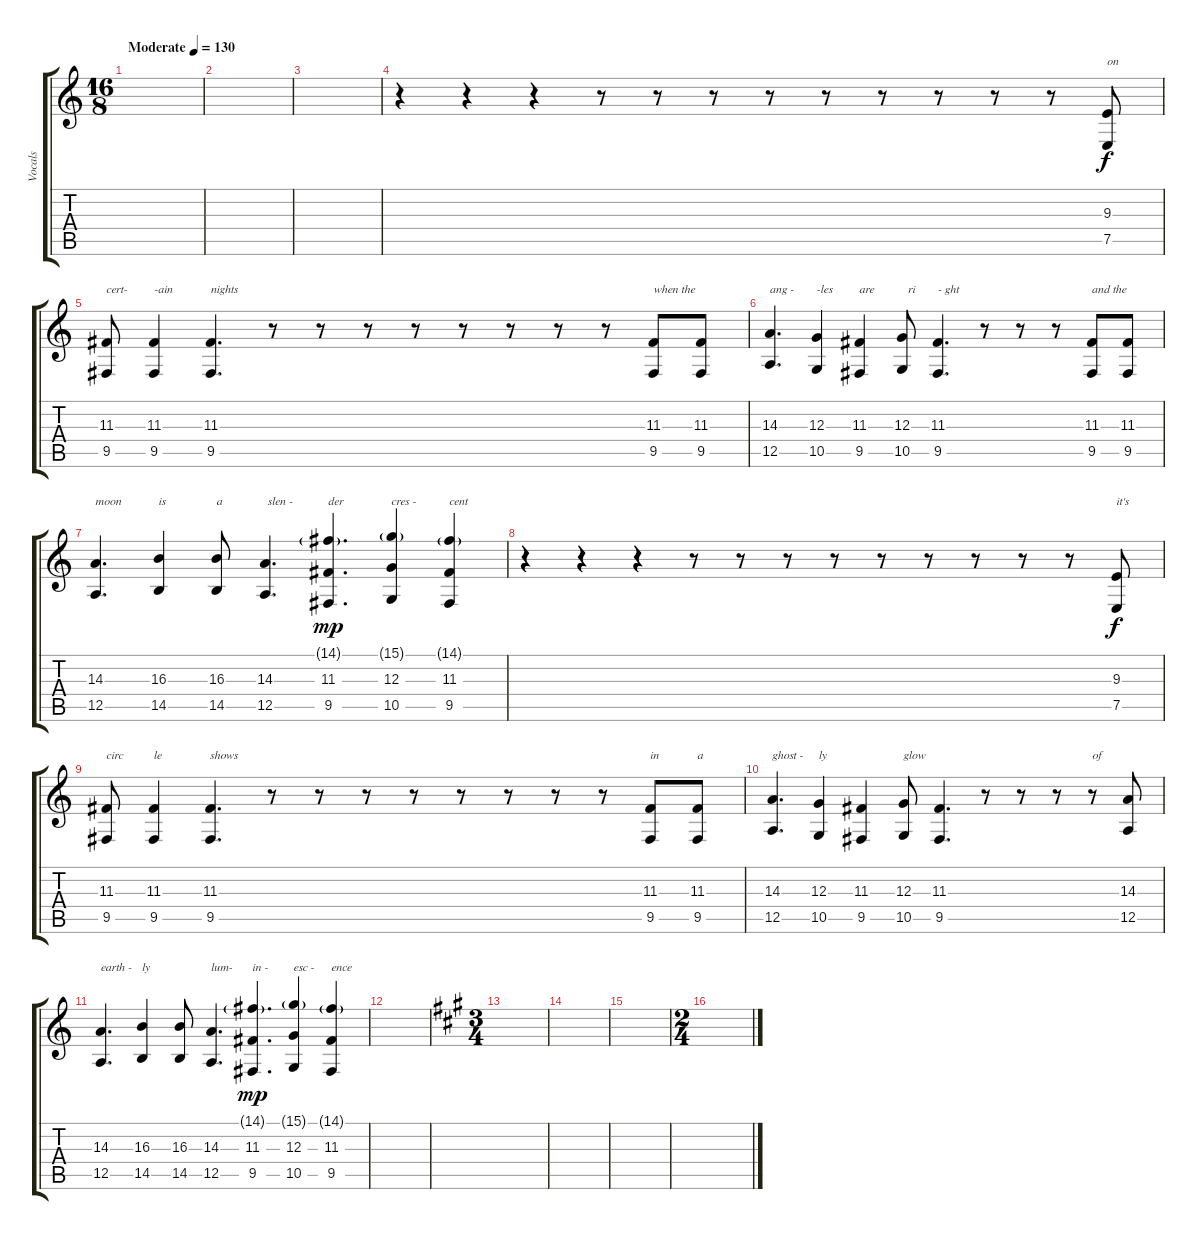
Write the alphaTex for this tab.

\track ("Vocals" "Vocals") {instrument lead6voice bank 34}
\staff {score tabs}
\tuning (E4 B3 G3 D3 A2 E2) {hide}
\ts (16 8)
\tempo (130 "Moderate")
\clef g2
\ks c
|
|
|
r.4 r.4 r.4 r.8 r.8 r.8 r.8 r.8 r.8 r.8 r.8 r.8 (9.3 7.5).8{txt "on"} |
(11.3 9.5).8{txt "cert-"} (11.3 9.5).4{txt "-ain"} (11.3 9.5).4{d txt "nights"} r.8 r.8 r.8 r.8 r.8 r.8 r.8 r.8 (11.3 9.5).8{txt "when the"} (11.3 9.5).8 |
(14.3 12.5).4{d txt "ang -"} (12.3 10.5).4{txt "-les"} (11.3 9.5).4{txt "are"} (12.3 10.5).8{txt "  ri"} (11.3 9.5).4{d txt "- ght"} r.8 r.8 r.8 (11.3 9.5).8{txt "and the"} (11.3 9.5).8 |
(14.3 12.5).4{d txt "moon"} (16.3 14.5).4{txt "is"} (16.3 14.5).8{txt "a"} (14.3 12.5).4{d txt " slen -"} (14.1{g} 11.3 9.5).4{d txt "der" dy mp} (15.1{g} 12.3 10.5).4{txt "cres -"} (14.1{g} 11.3 9.5).4{txt "cent"} |
r.4 r.4 r.4 r.8 r.8 r.8 r.8 r.8 r.8 r.8 r.8 r.8 (9.3 7.5).8{txt "it's" dy f} |
(11.3 9.5).8{txt "circ"} (11.3 9.5).4{txt "le"} (11.3 9.5).4{d txt "shows"} r.8 r.8 r.8 r.8 r.8 r.8 r.8 r.8 (11.3 9.5).8{txt "in"} (11.3 9.5).8{txt "a"} |
(14.3 12.5).4{d txt "ghost -"} (12.3 10.5).4{txt "ly"} (11.3 9.5).4 (12.3 10.5).8{txt "glow"} (11.3 9.5).4{d} r.8 r.8 r.8 r.8{txt "of"} (14.3 12.5).8 |
(14.3 12.5).4{d txt "earth -"} (16.3 14.5).4{txt "ly"} (16.3 14.5).8 (14.3 12.5).4{d txt "lum-"} (14.1{g} 11.3 9.5).4{d txt "in -" dy mp} (15.1{g} 12.3 10.5).4{txt "esc -"} (14.1{g} 11.3 9.5).4{txt "ence"} |
|
\ts (3 4)
\ks a
|
|
|
\ts (2 4)
